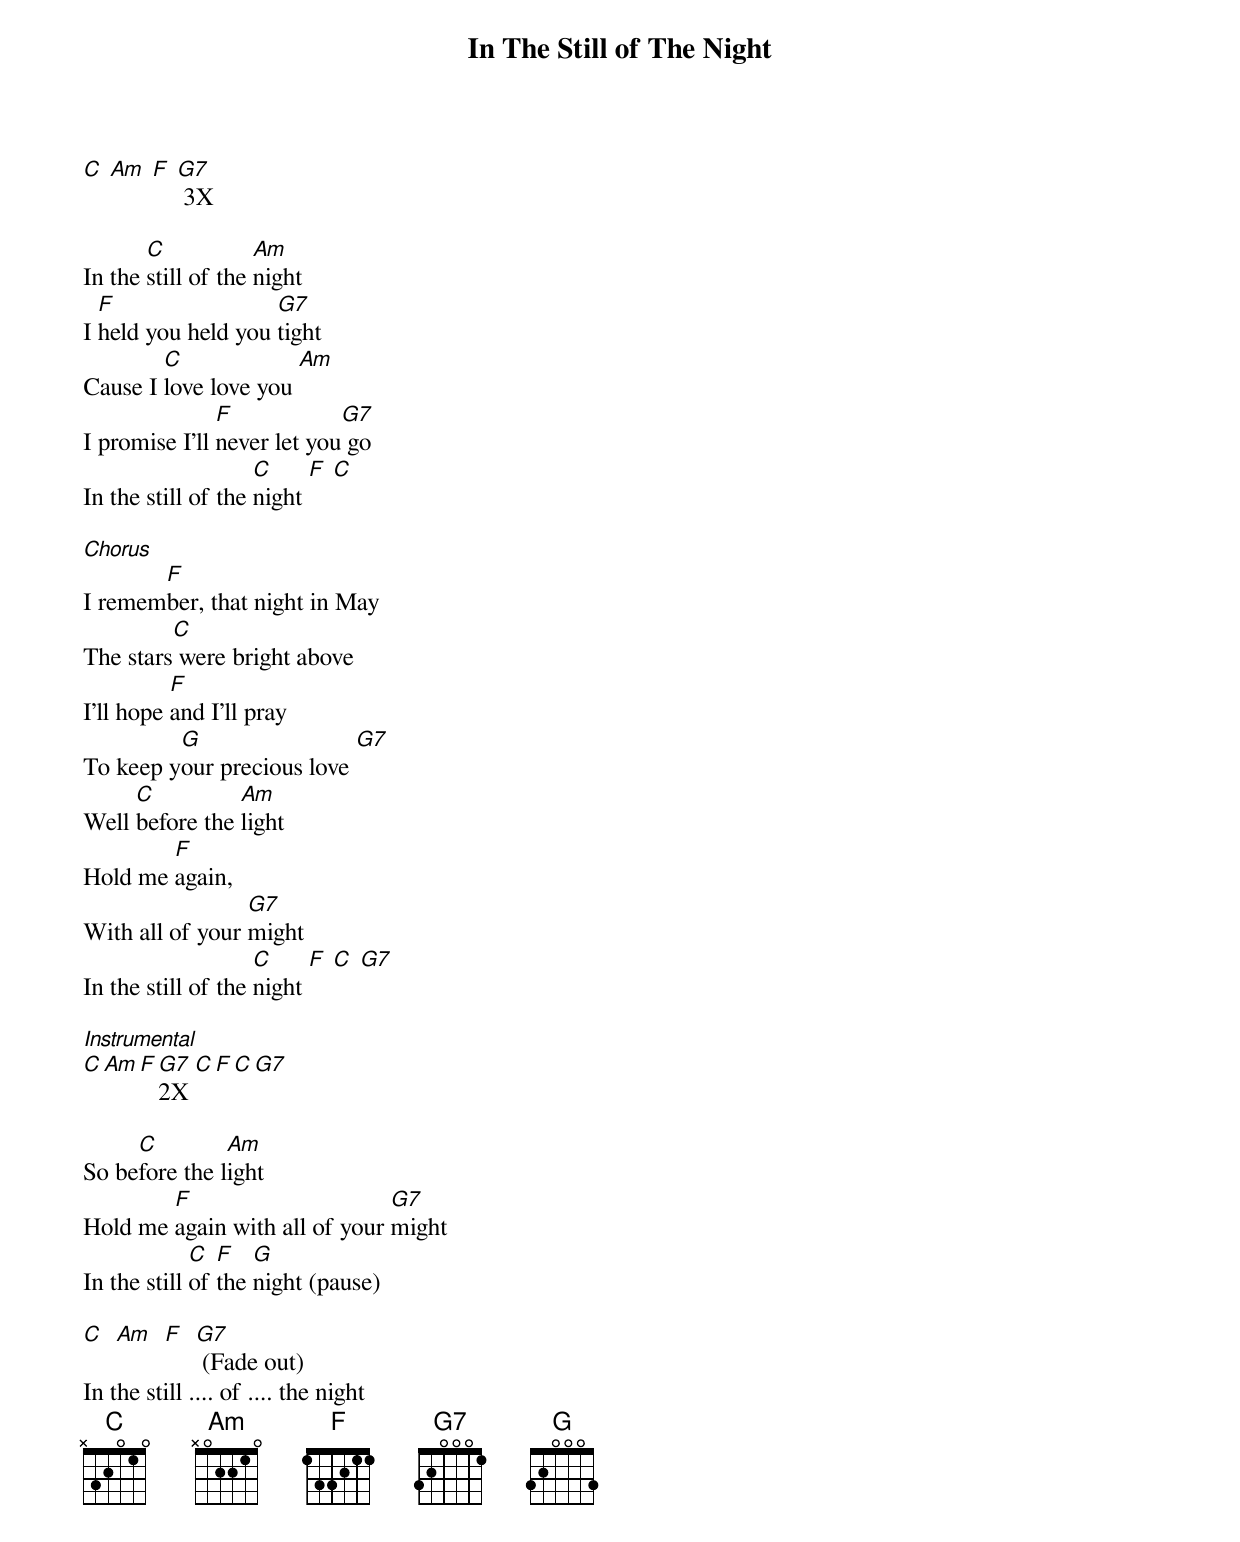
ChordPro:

{title:In The Still of The Night}

[C] [Am] [F] [G7] 3X

In the [C]still of the [Am]night
I [F]held you held you [G7]tight
Cause I [C]love love you [Am]
I promise I'll [F]never let you[G7] go
In the still of the [C]night [F] [C]

[Chorus]
I remem[F]ber, that night in May
The stars[C] were bright above
I'll hope [F]and I'll pray
To keep y[G]our precious love [G7]
Well [C]before the [Am]light
Hold me [F]again,
With all of your [G7]might
In the still of the [C]night [F] [C] [G7]

[Instrumental]
[C][Am][F][G7]2X [C][F][C][G7]

So be[C]fore the l[Am]ight
Hold me [F]again with all of your [G7]might
In the still [C]of [F]the [G]night (pause)

[C]  [Am]  [F]  [G7] (Fade out)
In the still .... of .... the night
